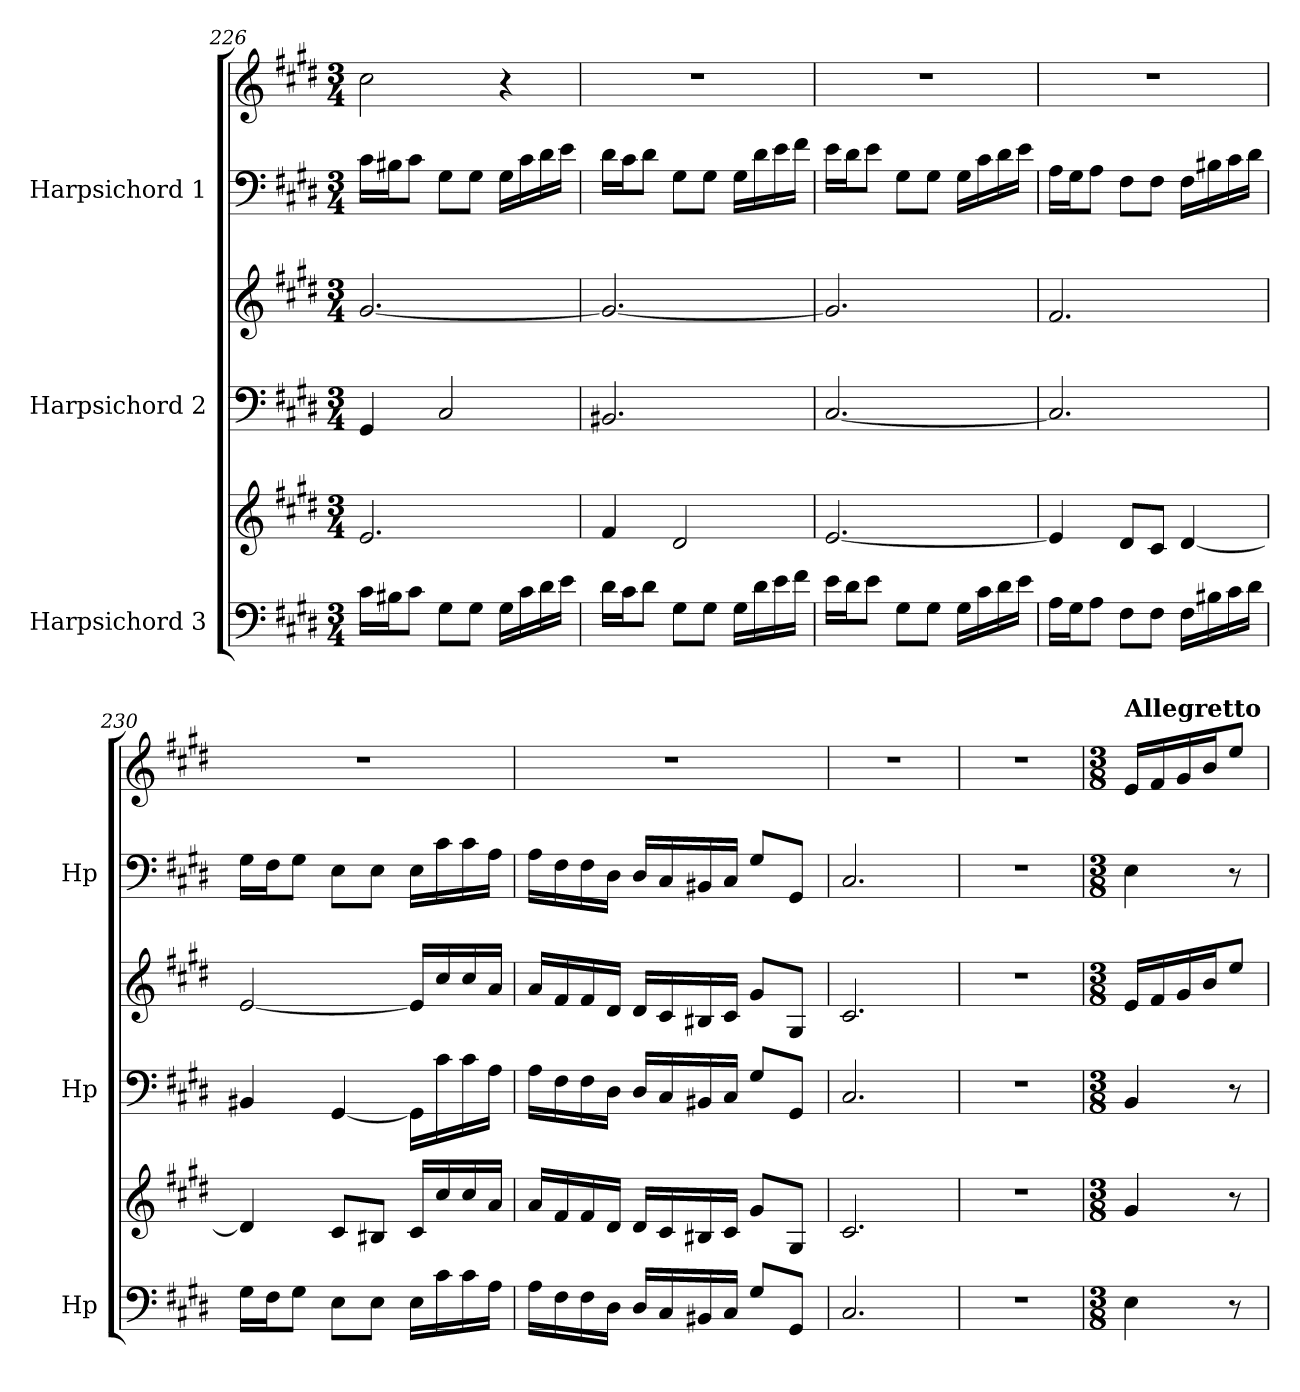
**kern	**kern	**kern	**kern	**kern	**kern
*part3	*part3	*part2	*part2	*part1	*part1
*staff6	*staff5	*staff4	*staff3	*staff2	*staff1
*I"Harpsichord 3	*	*I"Harpsichord 2	*	*I"Harpsichord 1	*
*I'Hp	*	*I'Hp	*	*I'Hp	*
*clefF4	*clefG2	*clefF4	*clefG2	*clefF4	*clefG2
*k[f#c#g#d#]	*k[f#c#g#d#]	*k[f#c#g#d#]	*k[f#c#g#d#]	*k[f#c#g#d#]	*k[f#c#g#d#]
*M3/4	*M3/4	*M3/4	*M3/4	*M3/4	*M3/4
=226	=226	=226	=226	=226	=226
16c#\LL	2.e/	4GG#/	[2.g#/	16c#\LL	2cc#\
16B#X\J	.	.	.	16B#X\J	.
8c#\J	.	.	.	8c#\J	.
8G#\L	.	2C#/	.	8G#\L	.
8G#\J	.	.	.	8G#\J	.
16G#\LL	.	.	.	16G#\LL	4r
16c#\	.	.	.	16c#\	.
16d#\	.	.	.	16d#\	.
16e\JJ	.	.	.	16e\JJ	.
=227	=227	=227	=227	=227	=227
16d#\LL	4f#/	2.BB#X/	2.g#/_	16d#\LL	2.r
16c#\J	.	.	.	16c#\J	.
8d#\J	.	.	.	8d#\J	.
8G#\L	2d#/	.	.	8G#\L	.
8G#\J	.	.	.	8G#\J	.
16G#\LL	.	.	.	16G#\LL	.
16d#\	.	.	.	16d#\	.
16e\	.	.	.	16e\	.
16f#\JJ	.	.	.	16f#\JJ	.
!!LO:LB:g=z
=228	=228	=228	=228	=228	=228
16e\LL	[2.e/	[2.C#/	2.g#/]	16e\LL	2.r
16d#\J	.	.	.	16d#\J	.
8e\J	.	.	.	8e\J	.
8G#\L	.	.	.	8G#\L	.
8G#\J	.	.	.	8G#\J	.
16G#\LL	.	.	.	16G#\LL	.
16c#\	.	.	.	16c#\	.
16d#\	.	.	.	16d#\	.
16e\JJ	.	.	.	16e\JJ	.
=229	=229	=229	=229	=229	=229
16A\LL	4e/]	2.C#/]	2.f#/	16A\LL	2.r
16G#\J	.	.	.	16G#\J	.
8A\J	.	.	.	8A\J	.
8F#\L	8d#/L	.	.	8F#\L	.
8F#\J	8c#/J	.	.	8F#\J	.
16F#\LL	[4d#/	.	.	16F#\LL	.
16B#X\	.	.	.	16B#X\	.
16c#\	.	.	.	16c#\	.
16d#\JJ	.	.	.	16d#\JJ	.
=230	=230	=230	=230	=230	=230
16G#\LL	4d#/]	4BB#X/	[2e/	16G#\LL	2.r
16F#\J	.	.	.	16F#\J	.
8G#\J	.	.	.	8G#\J	.
8E\L	8c#/L	[4GG#/	.	8E\L	.
8E\J	8B#X/J	.	.	8E\J	.
16E\LL	16c#/LL	16GG#\LL]	16e/LL]	16E\LL	.
16c#\	16cc#/	16c#\	16cc#/	16c#\	.
16c#\	16cc#/	16c#\	16cc#/	16c#\	.
16A\JJ	16a/JJ	16A\JJ	16a/JJ	16A\JJ	.
=231	=231	=231	=231	=231	=231
16A\LL	16a/LL	16A\LL	16a/LL	16A\LL	2.r
16F#\	16f#/	16F#\	16f#/	16F#\	.
16F#\	16f#/	16F#\	16f#/	16F#\	.
16D#\JJ	16d#/JJ	16D#\JJ	16d#/JJ	16D#\JJ	.
16D#/LL	16d#/LL	16D#/LL	16d#/LL	16D#/LL	.
16C#/	16c#/	16C#/	16c#/	16C#/	.
16BB#X/	16B#X/	16BB#X/	16B#X/	16BB#X/	.
16C#/JJ	16c#/JJ	16C#/JJ	16c#/JJ	16C#/JJ	.
8G#/L	8g#/L	8G#/L	8g#/L	8G#/L	.
8GG#/J	8G#/J	8GG#/J	8G#/J	8GG#/J	.
!!LO:PB:g=z
=232	=232	=232	=232	=232	=232
2.C#/	2.c#/	2.C#/	2.c#/	2.C#/	2.r
=233	=233	=233	=233	=233	=233
2.r	2.r	2.r	2.r	2.r	2.r
!!LO:PB:g=z
=234	=234	=234	=234	=234	=234
*M3/8	*M3/8	*M3/8	*M3/8	*M3/8	*M3/8
!	!	!	!	!	!LO:TX:a:B:t=Allegretto
4E\	4g#/	4BB/	16e/LL	4E\	16e/LL
.	.	.	16f#/	.	16f#/
.	.	.	16g#/	.	16g#/
.	.	.	16b/J	.	16b/J
8r	8r	8r	8ee/J	8r	8ee/J
=	=	=	=	=	=
*-	*-	*-	*-	*-	*-
